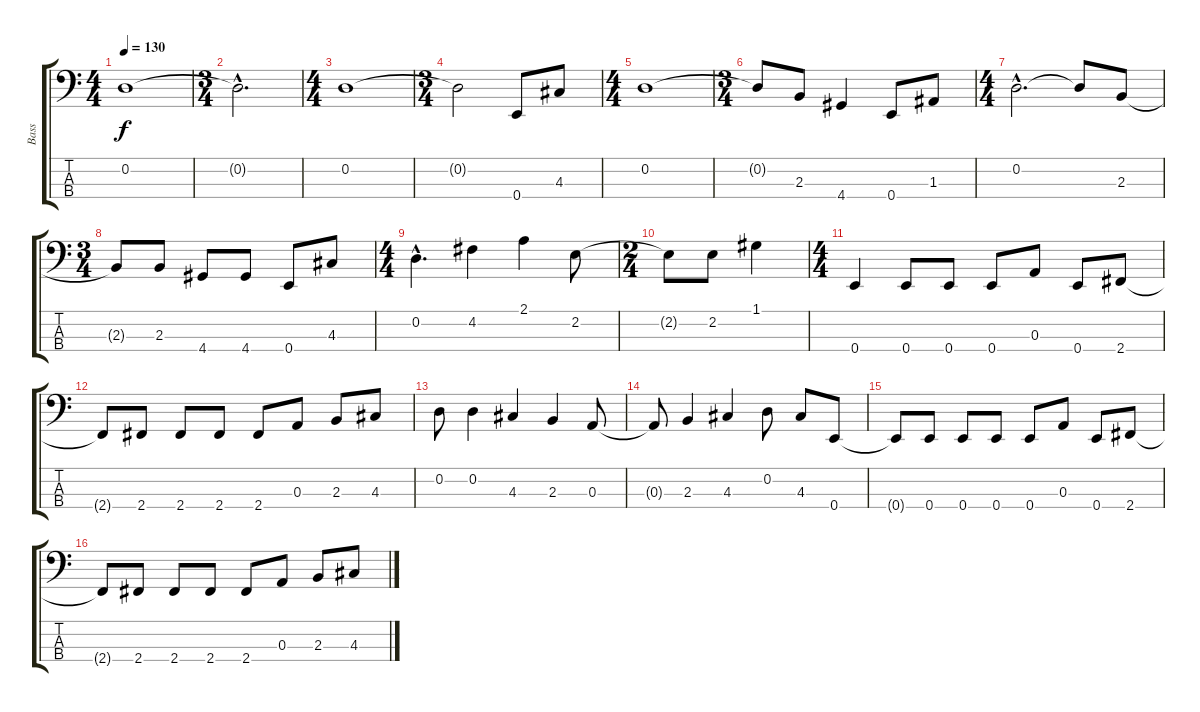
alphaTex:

\track ("Bass" "Bass") {instrument electricbasspick}
\staff {score tabs}
\tuning (G2 D2 A1 E1) {hide}
\ts (4 4)
\tempo 130
\clef f4
\ks c
0.2.1{dy f} |
\ts (3 4)
0.2{hac t}.2{d} |
\ts (4 4)
0.2.1 |
\ts (3 4)
0.2{t}.2 0.4.8 4.3.8 |
\ts (4 4)
0.2.1 |
\ts (3 4)
0.2{t}.8 2.3.8 4.4.4 0.4.8 1.3.8 |
\ts (4 4)
0.2{hac}.2{d} 0.2{t}.8 2.3.8 |
\ts (3 4)
2.3{t}.8 2.3.8 4.4.8 4.4.8 0.4.8 4.3.8 |
\ts (4 4)
0.2{hac}.4{d} 4.2.4 2.1.4 2.2.8 |
\ts (2 4)
2.2{t}.8 2.2.8 1.1.4 |
\ts (4 4)
0.4.4 0.4.8 0.4.8 0.4.8 0.3.8 0.4.8 2.4.8 |
2.4{t}.8 2.4.8 2.4.8 2.4.8 2.4.8 0.3.8 2.3.8 4.3.8 |
0.2.8 0.2.4 4.3.4 2.3.4 0.3.8 |
0.3{t}.8 2.3.4 4.3.4 0.2.8 4.3.8 0.4.8 |
0.4{t}.8 0.4.8 0.4.8 0.4.8 0.4.8 0.3.8 0.4.8 2.4.8 |
2.4{t}.8 2.4.8 2.4.8 2.4.8 2.4.8 0.3.8 2.3.8 4.3.8
